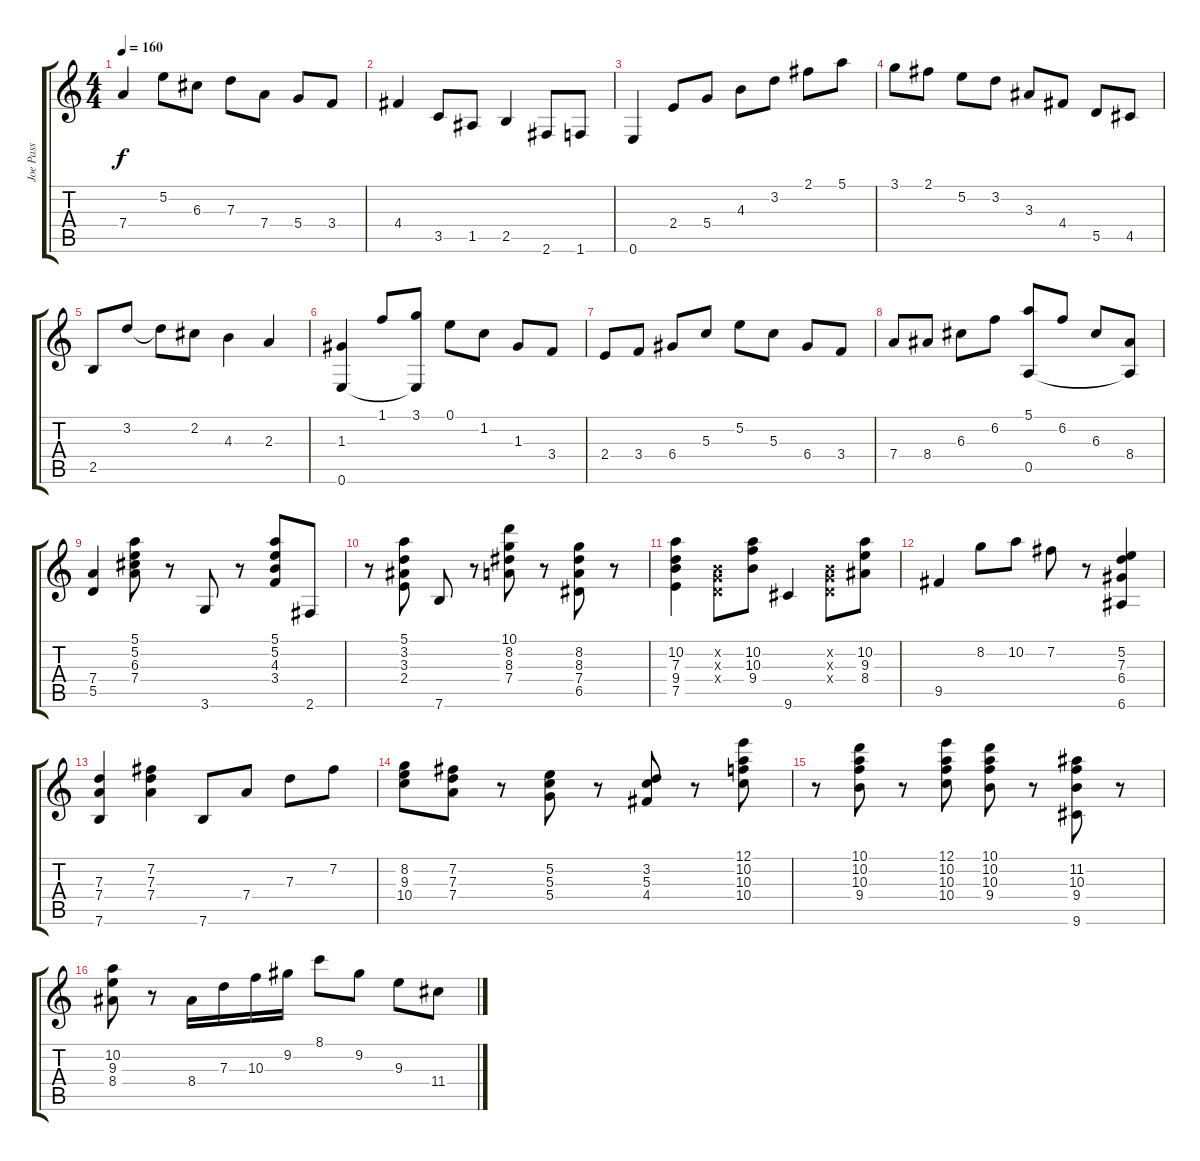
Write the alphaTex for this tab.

\track ("Joe Pass" "Joe Pass") {instrument electricguitarjazz}
\staff {score tabs}
\tuning (E4 B3 G3 D3 A2 E2) {hide}
\ts (4 4)
\tempo 160
\clef g2
\ks c
7.4.4{dy f} 5.2.8 6.3.8 7.3.8 7.4.8 5.4.8 3.4.8 |
4.4.4 3.5.8 1.5.8 2.5.4 2.6.8 1.6.8 |
0.6.4 2.4.8 5.4.8 4.3.8 3.2.8 2.1.8 5.1.8 |
3.1.8 2.1.8 5.2.8 3.2.8 3.3.8 4.4.8 5.5.8 4.5.8 |
2.5.8 3.2.8 3.2{t}.8 2.2.8 4.3.4 2.3.4 |
(1.3 0.6).4 1.1.8 (3.1 0.6{t}).8 0.1.8 1.2.8 1.3.8 3.4.8 |
2.4.8 3.4.8 6.4.8 5.3.8 5.2.8 5.3.8 6.4.8 3.4.8 |
7.4.8 8.4.8 6.3.8 6.2.8 (5.1 0.5).8 6.2.8 6.3.8 (8.4 0.5{t}).8 |
(7.4 5.5).4 (5.1 5.2 6.3 7.4).8 r.8 3.6.8 r.8 (5.1 5.2 4.3 3.4).8 2.6.8 |
r.8 (5.1 3.2 3.3 2.4).8 7.6.8 r.8 (10.1 8.2 8.3 7.4).8 r.8 (8.2 8.3 7.4 6.5).8 r.8 |
(10.2 7.3 9.4 7.5).4 (0.2{x} 0.3{x} 0.4{x}).8 (10.2 10.3 9.4).8 9.6.4 (0.2{x} 0.3{x} 0.4{x}).8 (10.2 9.3 8.4).8 |
9.5.4 8.2.8 10.2.8 7.2.8 r.8 (5.2 7.3 6.4 6.6).4 |
(7.3 7.4 7.6).4 (7.2 7.3 7.4).4 7.6.8 7.4.8 7.3.8 7.2.8 |
(8.2 9.3 10.4).8 (7.2 7.3 7.4).8 r.8 (5.2 5.3 5.4).8 r.8 (3.2 5.3 4.4).8 r.8 (12.1 10.2 10.3 10.4).8 |
r.8 (10.1 10.2 10.3 9.4).8 r.8 (12.1 10.2 10.3 10.4).8 (10.1 10.2 10.3 9.4).8 r.8 (11.2 10.3 9.4 9.6).8 r.8 |
(10.2 9.3 8.4).8 r.8 8.4.16 7.3.16 10.3.16 9.2.16 8.1.8 9.2.8 9.3.8 11.4.8
